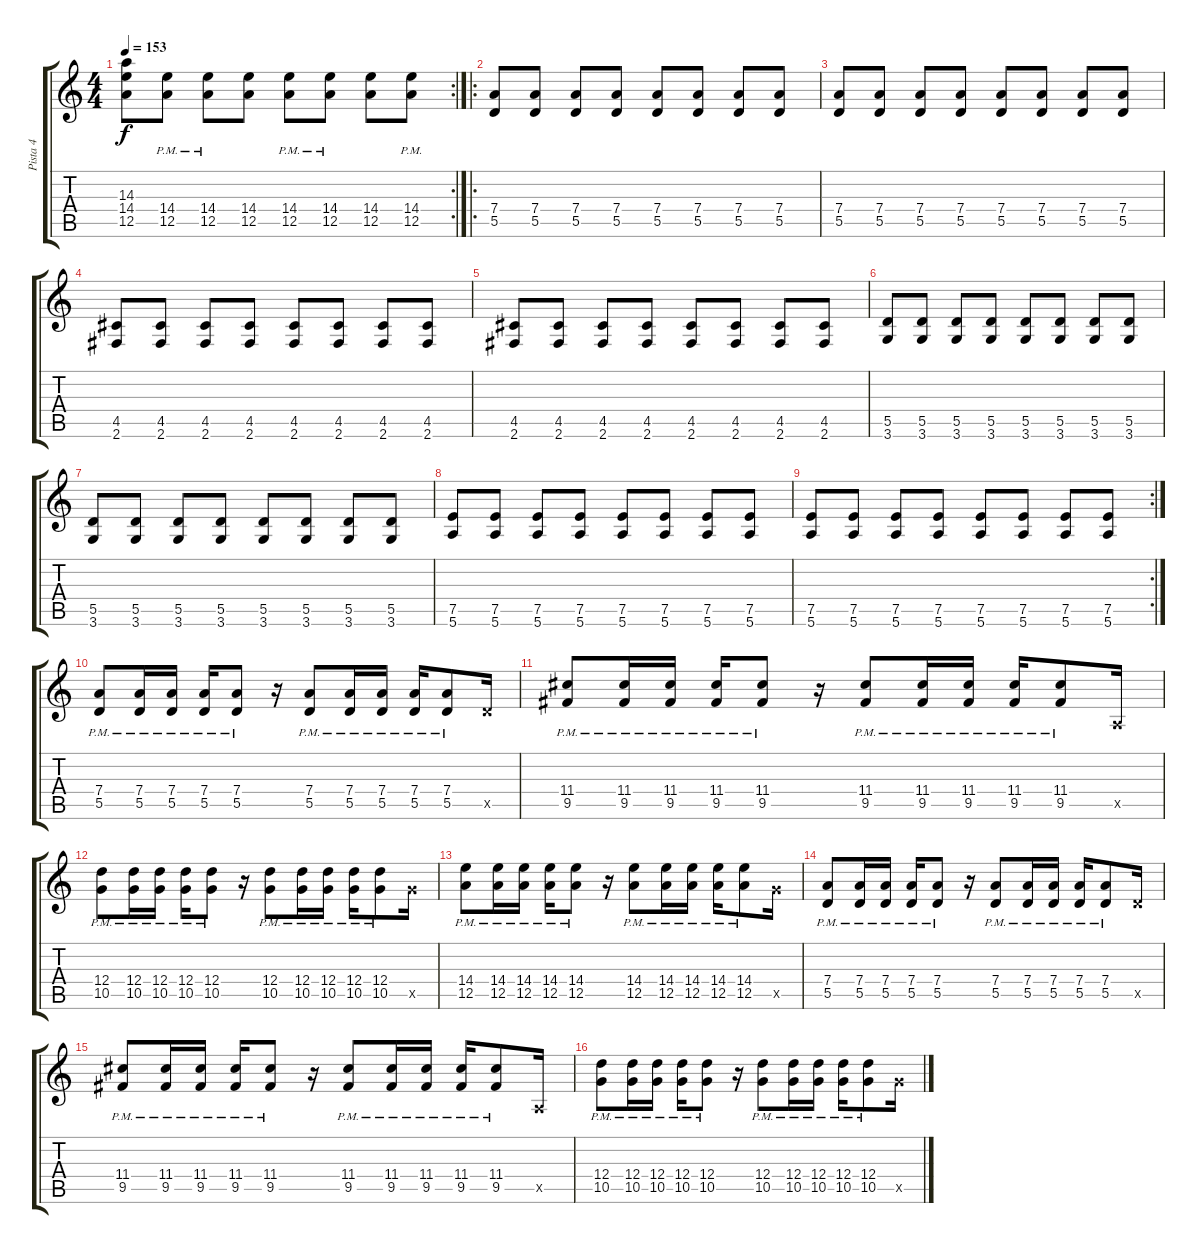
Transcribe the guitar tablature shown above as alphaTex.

\track ("Pista 4" "Pista 4") {instrument distortionguitar}
\staff {score tabs}
\tuning (E4 B3 G3 D3 A2 E2) {hide}
\rc 2
\ts (4 4)
\tempo 153
\clef g2
\ks c
(14.3 14.4 12.5).8{dy f} (14.4{pm} 12.5{pm}).8 (14.4{pm} 12.5{pm}).8 (14.4 12.5).8 (14.4{pm} 12.5{pm}).8 (14.4{pm} 12.5{pm}).8 (14.4 12.5).8 (14.4{pm} 12.5{pm}).8 |
\ro
(7.4 5.5).8 (7.4 5.5).8 (7.4 5.5).8 (7.4 5.5).8 (7.4 5.5).8 (7.4 5.5).8 (7.4 5.5).8 (7.4 5.5).8 |
(7.4 5.5).8 (7.4 5.5).8 (7.4 5.5).8 (7.4 5.5).8 (7.4 5.5).8 (7.4 5.5).8 (7.4 5.5).8 (7.4 5.5).8 |
(4.5 2.6).8 (4.5 2.6).8 (4.5 2.6).8 (4.5 2.6).8 (4.5 2.6).8 (4.5 2.6).8 (4.5 2.6).8 (4.5 2.6).8 |
(4.5 2.6).8 (4.5 2.6).8 (4.5 2.6).8 (4.5 2.6).8 (4.5 2.6).8 (4.5 2.6).8 (4.5 2.6).8 (4.5 2.6).8 |
(5.5 3.6).8 (5.5 3.6).8 (5.5 3.6).8 (5.5 3.6).8 (5.5 3.6).8 (5.5 3.6).8 (5.5 3.6).8 (5.5 3.6).8 |
(5.5 3.6).8 (5.5 3.6).8 (5.5 3.6).8 (5.5 3.6).8 (5.5 3.6).8 (5.5 3.6).8 (5.5 3.6).8 (5.5 3.6).8 |
(7.5 5.6).8 (7.5 5.6).8 (7.5 5.6).8 (7.5 5.6).8 (7.5 5.6).8 (7.5 5.6).8 (7.5 5.6).8 (7.5 5.6).8 |
\rc 2
(7.5 5.6).8 (7.5 5.6).8 (7.5 5.6).8 (7.5 5.6).8 (7.5 5.6).8 (7.5 5.6).8 (7.5 5.6).8 (7.5 5.6).8 |
(7.4{pm} 5.5{pm}).8 (7.4{pm} 5.5{pm}).16 (7.4{pm} 5.5{pm}).16 (7.4{pm} 5.5{pm}).16 (7.4{pm} 5.5{pm}).8 r.16 (7.4{pm} 5.5{pm}).8 (7.4{pm} 5.5{pm}).16 (7.4{pm} 5.5{pm}).16 (7.4{pm} 5.5{pm}).16 (7.4{pm} 5.5{pm}).8 5.5{x}.16 |
(11.4{pm} 9.5{pm}).8 (11.4{pm} 9.5{pm}).16 (11.4{pm} 9.5{pm}).16 (11.4{pm} 9.5{pm}).16 (11.4{pm} 9.5{pm}).8 r.16 (11.4{pm} 9.5{pm}).8 (11.4{pm} 9.5{pm}).16 (11.4{pm} 9.5{pm}).16 (11.4{pm} 9.5{pm}).16 (11.4{pm} 9.5{pm}).8 0.5{x}.16 |
(12.4{pm} 10.5{pm}).8 (12.4{pm} 10.5{pm}).16 (12.4{pm} 10.5{pm}).16 (12.4{pm} 10.5{pm}).16 (12.4{pm} 10.5{pm}).8 r.16 (12.4{pm} 10.5{pm}).8 (12.4{pm} 10.5{pm}).16 (12.4{pm} 10.5{pm}).16 (12.4{pm} 10.5{pm}).16 (12.4{pm} 10.5{pm}).8 10.5{x}.16 |
(14.4{pm} 12.5{pm}).8 (14.4{pm} 12.5{pm}).16 (14.4{pm} 12.5{pm}).16 (14.4{pm} 12.5{pm}).16 (14.4{pm} 12.5{pm}).8 r.16 (14.4{pm} 12.5{pm}).8 (14.4{pm} 12.5{pm}).16 (14.4{pm} 12.5{pm}).16 (14.4{pm} 12.5{pm}).16 (14.4{pm} 12.5{pm}).8 10.5{x}.16 |
(7.4{pm} 5.5{pm}).8 (7.4{pm} 5.5{pm}).16 (7.4{pm} 5.5{pm}).16 (7.4{pm} 5.5{pm}).16 (7.4{pm} 5.5{pm}).8 r.16 (7.4{pm} 5.5{pm}).8 (7.4{pm} 5.5{pm}).16 (7.4{pm} 5.5{pm}).16 (7.4{pm} 5.5{pm}).16 (7.4{pm} 5.5{pm}).8 5.5{x}.16 |
(11.4{pm} 9.5{pm}).8 (11.4{pm} 9.5{pm}).16 (11.4{pm} 9.5{pm}).16 (11.4{pm} 9.5{pm}).16 (11.4{pm} 9.5{pm}).8 r.16 (11.4{pm} 9.5{pm}).8 (11.4{pm} 9.5{pm}).16 (11.4{pm} 9.5{pm}).16 (11.4{pm} 9.5{pm}).16 (11.4{pm} 9.5{pm}).8 0.5{x}.16 |
(12.4{pm} 10.5{pm}).8 (12.4{pm} 10.5{pm}).16 (12.4{pm} 10.5{pm}).16 (12.4{pm} 10.5{pm}).16 (12.4{pm} 10.5{pm}).8 r.16 (12.4{pm} 10.5{pm}).8 (12.4{pm} 10.5{pm}).16 (12.4{pm} 10.5{pm}).16 (12.4{pm} 10.5{pm}).16 (12.4{pm} 10.5{pm}).8 10.5{x}.16
